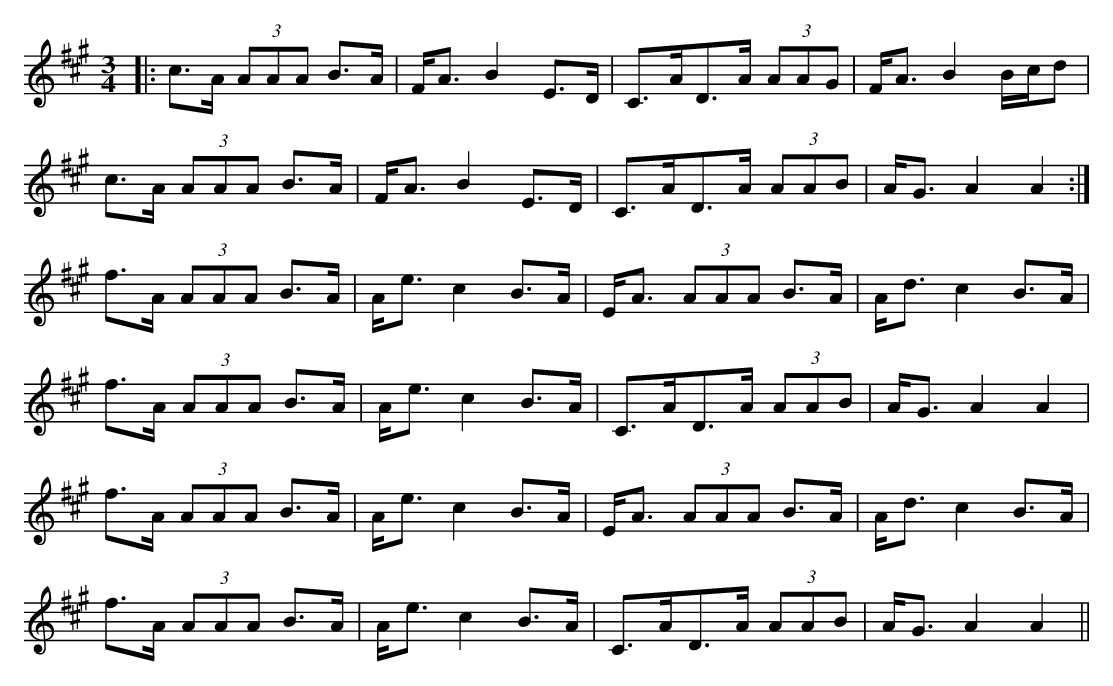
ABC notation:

X:1
M:3/4
K:A
|:c>A (3AAA B>A|F<A B2 E>D|C>AD>A (3AAG|F<A B2 B/c/d|
c>A (3AAA B>A|F<A B2 E>D|C>AD>A (3AAB|A<G A2 A2:|
f>A (3AAA B>A|A<e c2 B>A|E<A (3AAA B>A|A<d c2 B>A|
f>A (3AAA B>A|A<e c2 B>A|C>AD>A (3AAB|A<G A2 A2|
f>A (3AAA B>A|A<e c2 B>A|E<A (3AAA B>A|A<d c2 B>A|
f>A (3AAA B>A|A<e c2 B>A|C>AD>A (3AAB|A<G A2 A2||
